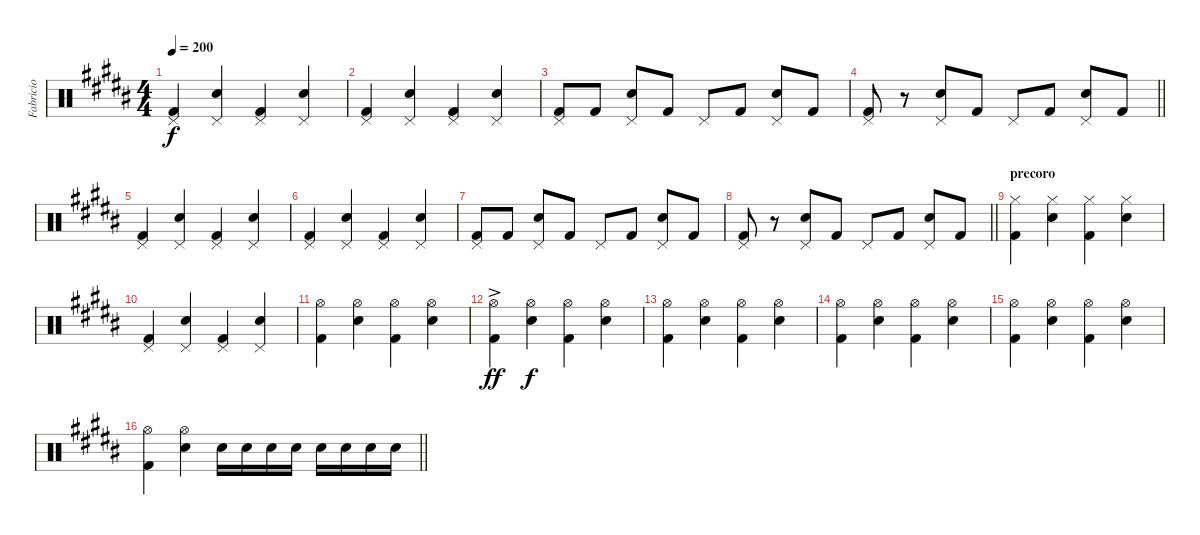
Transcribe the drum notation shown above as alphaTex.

\track ("Fabricio" "Fabricio") {instrument percussion}
\staff {score}
\articulation defaults
\ts (4 4)
\tempo 200
\clef neutral
\ks b
("Pedal Hi-Hat (hit)" "Kick (hit) 2").4{dy f} ("Pedal Hi-Hat (hit)" "Electric Snare (hit)").4 ("Pedal Hi-Hat (hit)" "Kick (hit) 2").4 ("Pedal Hi-Hat (hit)" "Electric Snare (hit)").4 |
("Pedal Hi-Hat (hit)" "Kick (hit) 2").4 ("Pedal Hi-Hat (hit)" "Electric Snare (hit)").4 ("Pedal Hi-Hat (hit)" "Kick (hit) 2").4 ("Pedal Hi-Hat (hit)" "Electric Snare (hit)").4 |
("Pedal Hi-Hat (hit)" "Kick (hit) 2").8 "Kick (hit) 2".8 ("Pedal Hi-Hat (hit)" "Electric Snare (hit)").8 "Kick (hit) 2".8 "Pedal Hi-Hat (hit)".8 "Kick (hit) 2".8 ("Pedal Hi-Hat (hit)" "Electric Snare (hit)").8 "Kick (hit) 2".8 |
\barLineRight lightlight
("Pedal Hi-Hat (hit)" "Kick (hit) 2").8 r.8 ("Pedal Hi-Hat (hit)" "Electric Snare (hit)").8 "Kick (hit) 2".8 "Pedal Hi-Hat (hit)".8 "Kick (hit) 2".8 ("Pedal Hi-Hat (hit)" "Electric Snare (hit)").8 "Kick (hit) 2".8 |
("Pedal Hi-Hat (hit)" "Kick (hit) 2").4 ("Pedal Hi-Hat (hit)" "Electric Snare (hit)").4 ("Pedal Hi-Hat (hit)" "Kick (hit) 2").4 ("Pedal Hi-Hat (hit)" "Electric Snare (hit)").4 |
("Pedal Hi-Hat (hit)" "Kick (hit) 2").4 ("Pedal Hi-Hat (hit)" "Electric Snare (hit)").4 ("Pedal Hi-Hat (hit)" "Kick (hit) 2").4 ("Pedal Hi-Hat (hit)" "Electric Snare (hit)").4 |
("Pedal Hi-Hat (hit)" "Kick (hit) 2").8 "Kick (hit) 2".8 ("Pedal Hi-Hat (hit)" "Electric Snare (hit)").8 "Kick (hit) 2".8 "Pedal Hi-Hat (hit)".8 "Kick (hit) 2".8 ("Pedal Hi-Hat (hit)" "Electric Snare (hit)").8 "Kick (hit) 2".8 |
\barLineRight lightlight
("Pedal Hi-Hat (hit)" "Kick (hit) 2").8 r.8 ("Pedal Hi-Hat (hit)" "Electric Snare (hit)").8 "Kick (hit) 2".8 "Pedal Hi-Hat (hit)".8 "Kick (hit) 2".8 ("Pedal Hi-Hat (hit)" "Electric Snare (hit)").8 "Kick (hit) 2".8 |
\section ("" "precoro")
("Hi-Hat (closed)" "Kick (hit) 2").4 ("Hi-Hat (closed)" "Electric Snare (hit)").4 ("Hi-Hat (closed)" "Kick (hit) 2").4 ("Hi-Hat (closed)" "Electric Snare (hit)").4 |
("Pedal Hi-Hat (hit)" "Kick (hit) 2").4 ("Pedal Hi-Hat (hit)" "Electric Snare (hit)").4 ("Pedal Hi-Hat (hit)" "Kick (hit) 2").4 ("Pedal Hi-Hat (hit)" "Electric Snare (hit)").4 |
("Hi-Hat (open)" "Kick (hit) 2").4 ("Hi-Hat (open)" "Electric Snare (hit)").4 ("Hi-Hat (open)" "Kick (hit) 2").4 ("Hi-Hat (open)" "Electric Snare (hit)").4 |
("Hi-Hat (open)"{ac} "Kick (hit) 2").4{dy ff} ("Hi-Hat (open)" "Electric Snare (hit)").4{dy f} ("Hi-Hat (open)" "Kick (hit) 2").4 ("Hi-Hat (open)" "Electric Snare (hit)").4 |
("Hi-Hat (open)" "Kick (hit) 2").4 ("Hi-Hat (open)" "Electric Snare (hit)").4 ("Hi-Hat (open)" "Kick (hit) 2").4 ("Hi-Hat (open)" "Electric Snare (hit)").4 |
("Hi-Hat (open)" "Kick (hit) 2").4 ("Hi-Hat (open)" "Electric Snare (hit)").4 ("Hi-Hat (open)" "Kick (hit) 2").4 ("Hi-Hat (open)" "Electric Snare (hit)").4 |
("Hi-Hat (open)" "Kick (hit) 2").4 ("Hi-Hat (open)" "Electric Snare (hit)").4 ("Hi-Hat (open)" "Kick (hit) 2").4 ("Hi-Hat (open)" "Electric Snare (hit)").4 |
\barLineRight lightlight
("Hi-Hat (open)" "Kick (hit) 2").4 ("Hi-Hat (open)" "Electric Snare (hit)").4 "Electric Snare (hit)".16 "Electric Snare (hit)".16 "Electric Snare (hit)".16 "Electric Snare (hit)".16 "Electric Snare (hit)".16 "Electric Snare (hit)".16 "Electric Snare (hit)".16 "Electric Snare (hit)".16
